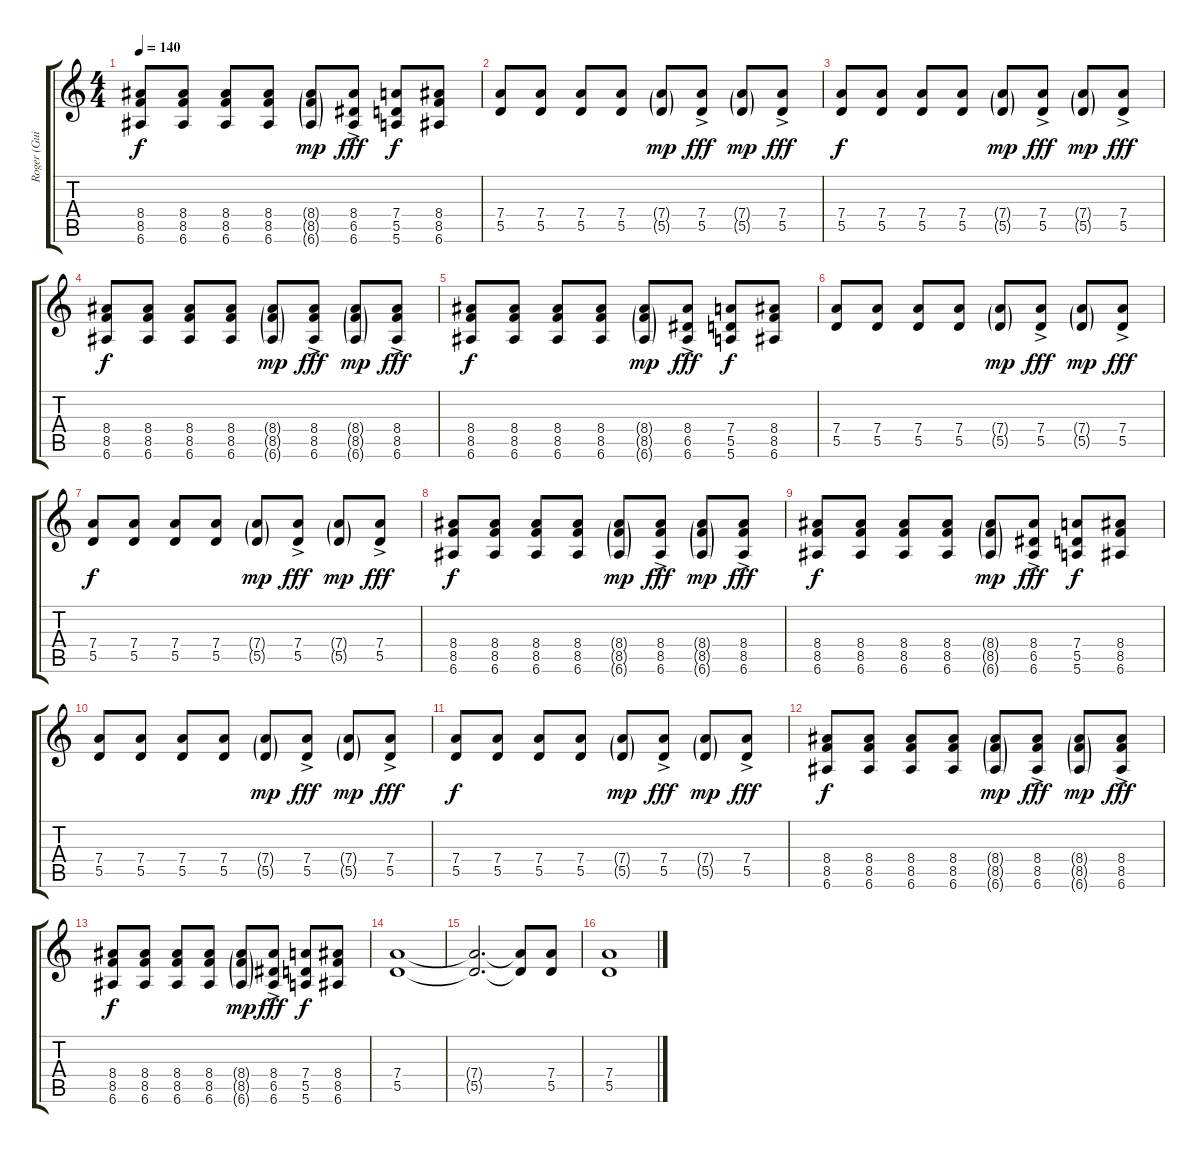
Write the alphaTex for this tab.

\track ("Roger (Guitar)" "Roger (Gui") {instrument distortionguitar}
\staff {score tabs}
\tuning (E4 B3 G3 D3 A2 E2) {hide}
\ts (4 4)
\tempo 140
\clef g2
\ks c
(8.4 8.5 6.6).8{dy f} (8.4 8.5 6.6).8 (8.4 8.5 6.6).8 (8.4 8.5 6.6).8 (8.4{g} 8.5{g} 6.6{g}).8{dy mp} (8.4 6.5{ac} 6.6).8{dy fff} (7.4 5.5 5.6).8{dy f} (8.4 8.5 6.6).8 |
(7.4 5.5).8 (7.4 5.5).8 (7.4 5.5).8 (7.4 5.5).8 (7.4{g} 5.5{g}).8{dy mp} (7.4 5.5{ac}).8{dy fff} (7.4{g} 5.5{g}).8{dy mp} (7.4 5.5{ac}).8{dy fff} |
(7.4 5.5).8{dy f} (7.4 5.5).8 (7.4 5.5).8 (7.4 5.5).8 (7.4{g} 5.5{g}).8{dy mp} (7.4 5.5{ac}).8{dy fff} (7.4{g} 5.5{g}).8{dy mp} (7.4 5.5{ac}).8{dy fff} |
(8.4 8.5 6.6).8{dy f} (8.4 8.5 6.6).8 (8.4 8.5 6.6).8 (8.4 8.5 6.6).8 (8.4{g} 8.5{g} 6.6{g}).8{dy mp} (8.4 8.5{ac} 6.6).8{dy fff} (8.4{g} 8.5{g} 6.6{g}).8{dy mp} (8.4 8.5{ac} 6.6).8{dy fff} |
(8.4 8.5 6.6).8{dy f} (8.4 8.5 6.6).8 (8.4 8.5 6.6).8 (8.4 8.5 6.6).8 (8.4{g} 8.5{g} 6.6{g}).8{dy mp} (8.4 6.5{ac} 6.6).8{dy fff} (7.4 5.5 5.6).8{dy f} (8.4 8.5 6.6).8 |
(7.4 5.5).8 (7.4 5.5).8 (7.4 5.5).8 (7.4 5.5).8 (7.4{g} 5.5{g}).8{dy mp} (7.4 5.5{ac}).8{dy fff} (7.4{g} 5.5{g}).8{dy mp} (7.4 5.5{ac}).8{dy fff} |
(7.4 5.5).8{dy f} (7.4 5.5).8 (7.4 5.5).8 (7.4 5.5).8 (7.4{g} 5.5{g}).8{dy mp} (7.4 5.5{ac}).8{dy fff} (7.4{g} 5.5{g}).8{dy mp} (7.4 5.5{ac}).8{dy fff} |
(8.4 8.5 6.6).8{dy f} (8.4 8.5 6.6).8 (8.4 8.5 6.6).8 (8.4 8.5 6.6).8 (8.4{g} 8.5{g} 6.6{g}).8{dy mp} (8.4 8.5{ac} 6.6).8{dy fff} (8.4{g} 8.5{g} 6.6{g}).8{dy mp} (8.4 8.5{ac} 6.6).8{dy fff} |
(8.4 8.5 6.6).8{dy f} (8.4 8.5 6.6).8 (8.4 8.5 6.6).8 (8.4 8.5 6.6).8 (8.4{g} 8.5{g} 6.6{g}).8{dy mp} (8.4 6.5{ac} 6.6).8{dy fff} (7.4 5.5 5.6).8{dy f} (8.4 8.5 6.6).8 |
(7.4 5.5).8 (7.4 5.5).8 (7.4 5.5).8 (7.4 5.5).8 (7.4{g} 5.5{g}).8{dy mp} (7.4 5.5{ac}).8{dy fff} (7.4{g} 5.5{g}).8{dy mp} (7.4 5.5{ac}).8{dy fff} |
(7.4 5.5).8{dy f} (7.4 5.5).8 (7.4 5.5).8 (7.4 5.5).8 (7.4{g} 5.5{g}).8{dy mp} (7.4 5.5{ac}).8{dy fff} (7.4{g} 5.5{g}).8{dy mp} (7.4 5.5{ac}).8{dy fff} |
(8.4 8.5 6.6).8{dy f} (8.4 8.5 6.6).8 (8.4 8.5 6.6).8 (8.4 8.5 6.6).8 (8.4{g} 8.5{g} 6.6{g}).8{dy mp} (8.4 8.5{ac} 6.6).8{dy fff} (8.4{g} 8.5{g} 6.6{g}).8{dy mp} (8.4 8.5{ac} 6.6).8{dy fff} |
(8.4 8.5 6.6).8{dy f} (8.4 8.5 6.6).8 (8.4 8.5 6.6).8 (8.4 8.5 6.6).8 (8.4{g} 8.5{g} 6.6{g}).8{dy mp} (8.4 6.5{ac} 6.6).8{dy fff} (7.4 5.5 5.6).8{dy f} (8.4 8.5 6.6).8 |
(7.4 5.5).1 |
(7.4{t} 5.5{t}).2{d} (7.4{t} 5.5{t}).8 (7.4 5.5).8 |
(7.4 5.5).1
